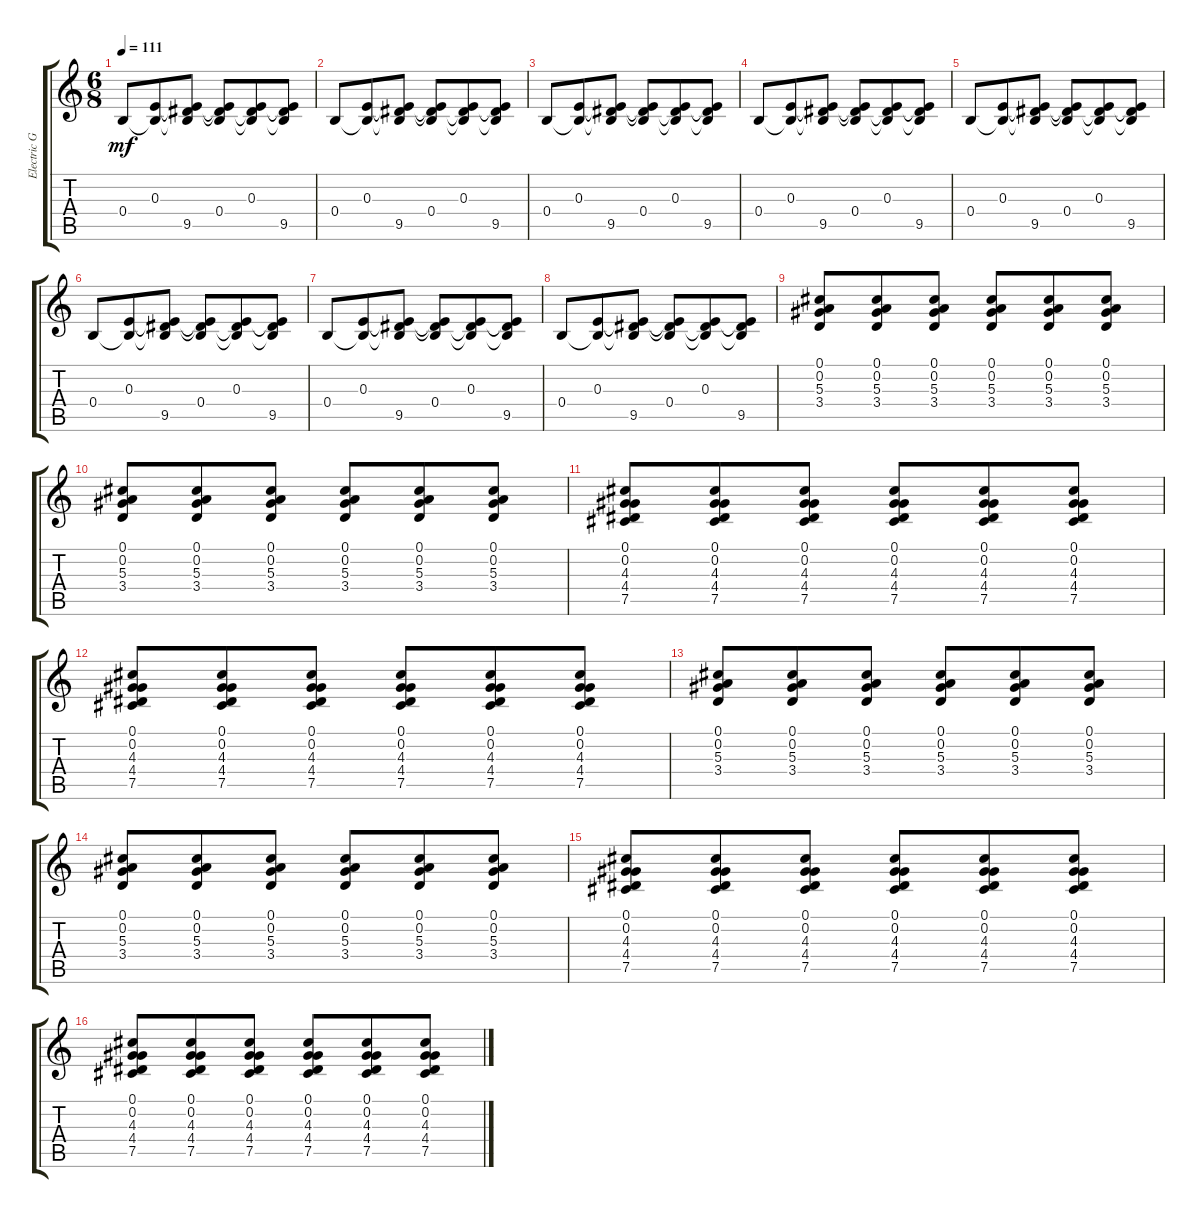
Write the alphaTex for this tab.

\track ("Electric Guitar" "Electric G") {instrument overdrivenguitar}
\staff {score tabs}
\tuning (Db4 Ab3 E3 B2 Gb2 B1) {hide}
\ts (6 8)
\tempo 111
\clef g2
\ks c
0.4.8{dy mf} (0.3 0.4{t}).8 (0.3{t} 0.4{t} 9.5).8 (0.3{t} 0.4 9.5{t}).8 (0.3 0.4{t} 9.5{t}).8 (0.3{t} 0.4{t} 9.5).8 |
0.4.8 (0.3 0.4{t}).8 (0.3{t} 0.4{t} 9.5).8 (0.3{t} 0.4 9.5{t}).8 (0.3 0.4{t} 9.5{t}).8 (0.3{t} 0.4{t} 9.5).8 |
0.4.8 (0.3 0.4{t}).8 (0.3{t} 0.4{t} 9.5).8 (0.3{t} 0.4 9.5{t}).8 (0.3 0.4{t} 9.5{t}).8 (0.3{t} 0.4{t} 9.5).8 |
0.4.8 (0.3 0.4{t}).8 (0.3{t} 0.4{t} 9.5).8 (0.3{t} 0.4 9.5{t}).8 (0.3 0.4{t} 9.5{t}).8 (0.3{t} 0.4{t} 9.5).8 |
0.4.8 (0.3 0.4{t}).8 (0.3{t} 0.4{t} 9.5).8 (0.3{t} 0.4 9.5{t}).8 (0.3 0.4{t} 9.5{t}).8 (0.3{t} 0.4{t} 9.5).8 |
0.4.8 (0.3 0.4{t}).8 (0.3{t} 0.4{t} 9.5).8 (0.3{t} 0.4 9.5{t}).8 (0.3 0.4{t} 9.5{t}).8 (0.3{t} 0.4{t} 9.5).8 |
0.4.8 (0.3 0.4{t}).8 (0.3{t} 0.4{t} 9.5).8 (0.3{t} 0.4 9.5{t}).8 (0.3 0.4{t} 9.5{t}).8 (0.3{t} 0.4{t} 9.5).8 |
0.4.8 (0.3 0.4{t}).8 (0.3{t} 0.4{t} 9.5).8 (0.3{t} 0.4 9.5{t}).8 (0.3 0.4{t} 9.5{t}).8 (0.3{t} 0.4{t} 9.5).8 |
(0.1 0.2 5.3 3.4).8 (0.1 0.2 5.3 3.4).8 (0.1 0.2 5.3 3.4).8 (0.1 0.2 5.3 3.4).8 (0.1 0.2 5.3 3.4).8 (0.1 0.2 5.3 3.4).8 |
(0.1 0.2 5.3 3.4).8 (0.1 0.2 5.3 3.4).8 (0.1 0.2 5.3 3.4).8 (0.1 0.2 5.3 3.4).8 (0.1 0.2 5.3 3.4).8 (0.1 0.2 5.3 3.4).8 |
(0.1 0.2 4.3 4.4 7.5).8 (0.1 0.2 4.3 4.4 7.5).8 (0.1 0.2 4.3 4.4 7.5).8 (0.1 0.2 4.3 4.4 7.5).8 (0.1 0.2 4.3 4.4 7.5).8 (0.1 0.2 4.3 4.4 7.5).8 |
(0.1 0.2 4.3 4.4 7.5).8 (0.1 0.2 4.3 4.4 7.5).8 (0.1 0.2 4.3 4.4 7.5).8 (0.1 0.2 4.3 4.4 7.5).8 (0.1 0.2 4.3 4.4 7.5).8 (0.1 0.2 4.3 4.4 7.5).8 |
(0.1 0.2 5.3 3.4).8 (0.1 0.2 5.3 3.4).8 (0.1 0.2 5.3 3.4).8 (0.1 0.2 5.3 3.4).8 (0.1 0.2 5.3 3.4).8 (0.1 0.2 5.3 3.4).8 |
(0.1 0.2 5.3 3.4).8 (0.1 0.2 5.3 3.4).8 (0.1 0.2 5.3 3.4).8 (0.1 0.2 5.3 3.4).8 (0.1 0.2 5.3 3.4).8 (0.1 0.2 5.3 3.4).8 |
(0.1 0.2 4.3 4.4 7.5).8 (0.1 0.2 4.3 4.4 7.5).8 (0.1 0.2 4.3 4.4 7.5).8 (0.1 0.2 4.3 4.4 7.5).8 (0.1 0.2 4.3 4.4 7.5).8 (0.1 0.2 4.3 4.4 7.5).8 |
(0.1 0.2 4.3 4.4 7.5).8 (0.1 0.2 4.3 4.4 7.5).8 (0.1 0.2 4.3 4.4 7.5).8 (0.1 0.2 4.3 4.4 7.5).8 (0.1 0.2 4.3 4.4 7.5).8 (0.1 0.2 4.3 4.4 7.5).8
